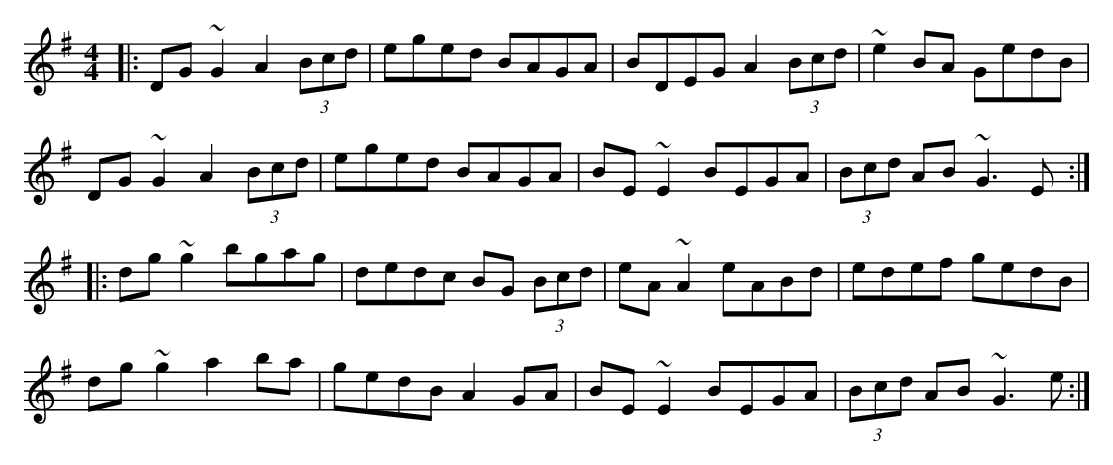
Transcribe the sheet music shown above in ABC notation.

X:1
M:4/4
K:G
|:DG~G2 A2 (3Bcd|eged BAGA|BDEG A2 (3Bcd|~e2 BA GedB|
DG~G2 A2 (3Bcd|eged BAGA|BE~E2 BEGA|(3Bcd AB ~G3 E:|
|:dg~g2 bgag|dedc BG (3Bcd|eA~A2 eABd|edef gedB|
dg~g2 a2 ba|gedB A2 GA|BE~E2 BEGA|(3Bcd AB ~G3 e:|
